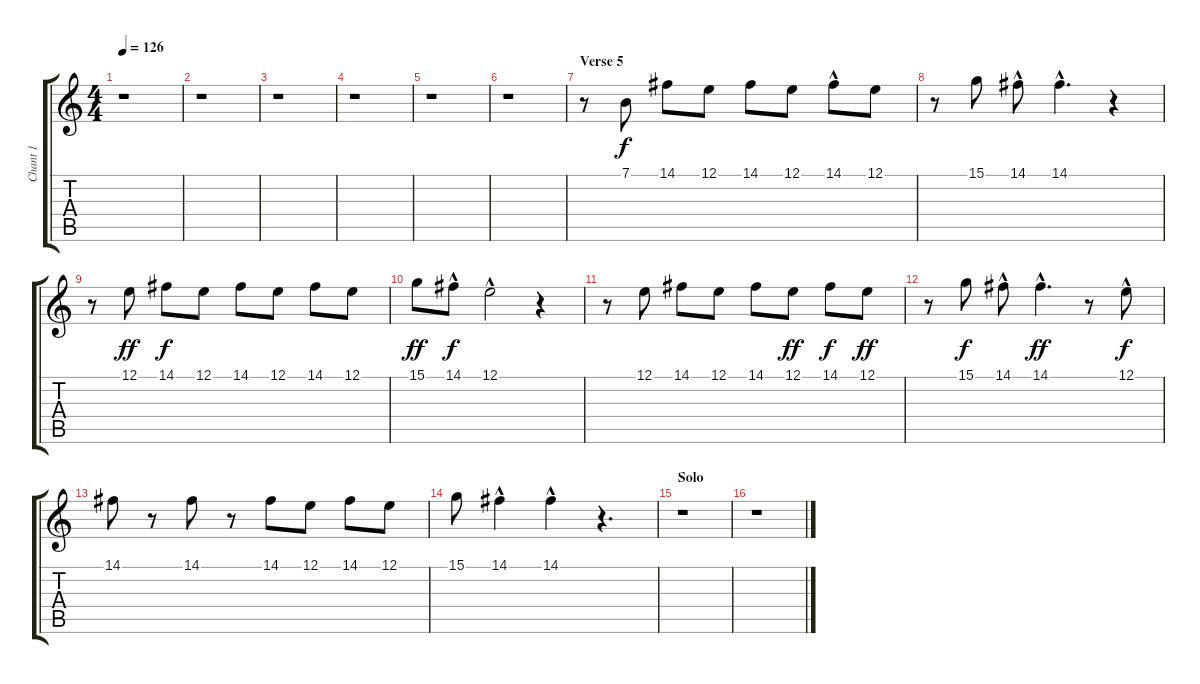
\track ("Chant 1" "Chant 1") {instrument lead3calliope}
\staff {score tabs}
\tuning (E4 B3 G3 D3 A2 E2) {hide}
\ts (4 4)
\tempo 126
\clef g2
\ks c
r.1{dy f} |
r.1 |
r.1 |
r.1 |
r.1 |
r.1 |
\section ("" "Verse 5")
r.8 7.1.8 14.1.8 12.1.8 14.1.8 12.1.8 14.1{hac}.8 12.1.8 |
r.8 15.1.8 14.1{hac}.8 14.1{hac}.4{d} r.4 |
r.8 12.1.8{dy ff} 14.1.8{dy f} 12.1.8 14.1.8 12.1.8 14.1.8 12.1.8 |
15.1.8{dy ff} 14.1{hac}.8{dy f} 12.1{hac}.2 r.4 |
r.8 12.1.8 14.1.8 12.1.8 14.1.8 12.1.8{dy ff} 14.1.8{dy f} 12.1.8{dy ff} |
r.8 15.1.8{dy f} 14.1{hac}.8 14.1{hac}.4{d dy ff} r.8 12.1{hac}.8{dy f} |
14.1.8 r.8 14.1.8 r.8 14.1.8 12.1.8 14.1.8 12.1.8 |
15.1.8 14.1{hac}.4 14.1{hac}.4 r.4{d} |
\section ("" "Solo")
r.1 |
r.1
